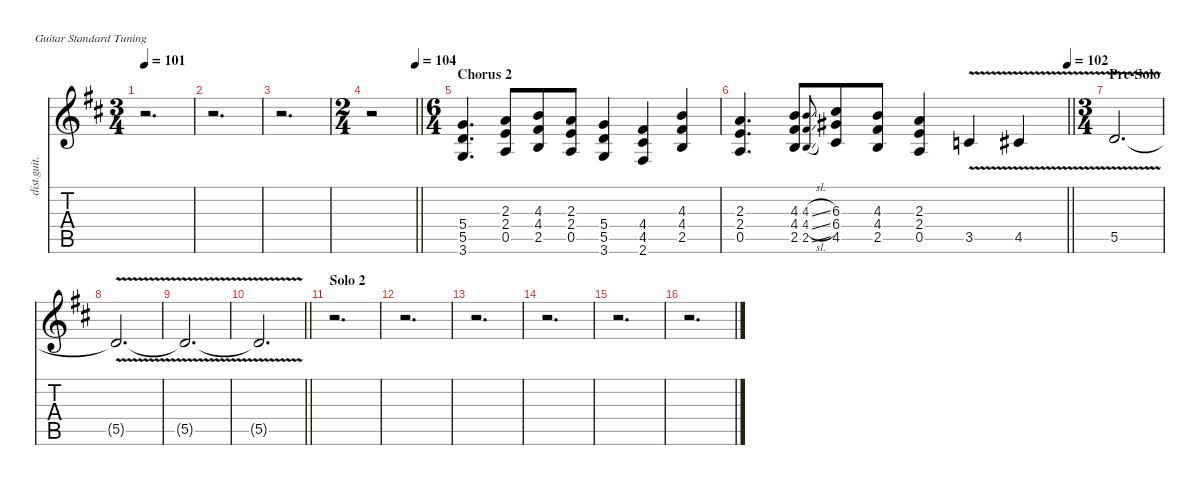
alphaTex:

\defaultSystemsLayout 4
\hideDynamics
\bracketExtendMode nobrackets
\otherSystemsTrackNameOrientation horizontal
\track ("Kirk Hammett (Rhythm)" "dist.guit.") {defaultSystemsLayout 8 instrument distortionguitar}
\staff {score tabs}
\tuning (E4 B3 G3 D3 A2 E2)
\ts (3 4)
\tempo 101
\clef g2
\ks bminor
r.2{d dy f beam Down} |
r.2{d beam Down} |
r.2{d beam Down} |
\ts (2 4)
\beaming (8 2 2)
\tempo (104 1)
\barLineRight lightlight
r.2{beam Down} |
\ts (6 4)
\beaming (8 6 6)
\section ("" "Chorus 2")
(5.4{acc forcenatural} 5.5{acc forcenatural} 3.6{acc forcenatural}).4{d beam Up} (2.3{acc forcenatural} 2.4{acc forcenatural} 0.5{acc forcenatural}).8{beam Up} (4.3{acc forcenatural} 4.4{acc #} 2.5{acc forcenatural}).8{beam Up} (2.3{acc forcenatural} 2.4{acc forcenatural} 0.5{acc forcenatural}).8{beam Up} (5.4{acc forcenatural} 5.5{acc forcenatural} 3.6{acc forcenatural}).4{beam Up} (4.4{acc #} 4.5{acc #} 2.6{acc #}).4{beam Up} (4.3{acc forcenatural} 4.4{acc #} 2.5{acc forcenatural}).4{beam Up} |
\tempo (102 1)
\barLineRight lightlight
(2.3{acc forcenatural} 2.4{acc forcenatural} 0.5{acc forcenatural}).4{d beam Up} (4.3{acc forcenatural} 4.4{acc #} 2.5{acc forcenatural}).8{beam Up} (4.3{sl acc forcenatural} 4.4{sl acc #} 2.5{sl acc forcenatural}).8{gr onbeat dy mf beam Up} (6.3{acc #} 6.4{acc #} 4.5{acc #}).8{dy f beam Up} (4.3{acc forcenatural} 4.4{acc #} 2.5{acc forcenatural}).8{beam Up} (2.3{acc forcenatural} 2.4{acc forcenatural} 0.5{acc forcenatural}).4{beam Up} 3.5{v acc forcenatural}.4{beam Up} 4.5{v acc #}.4{beam Up} |
\ts (3 4)
\beaming (8 2 2 2)
\section ("" "Pre-Solo")
5.5{v acc forcenatural}.2{d beam Up} |
5.5{v t acc forcenatural}.2{d beam Up} |
5.5{v t acc forcenatural}.2{d beam Up} |
\barLineRight lightlight
5.5{v t acc forcenatural}.2{d beam Up} |
\section ("" "Solo 2")
r.2{d beam Down} |
r.2{d beam Down} |
r.2{d beam Down} |
r.2{d beam Down} |
r.2{d beam Down} |
r.2{d beam Down}
